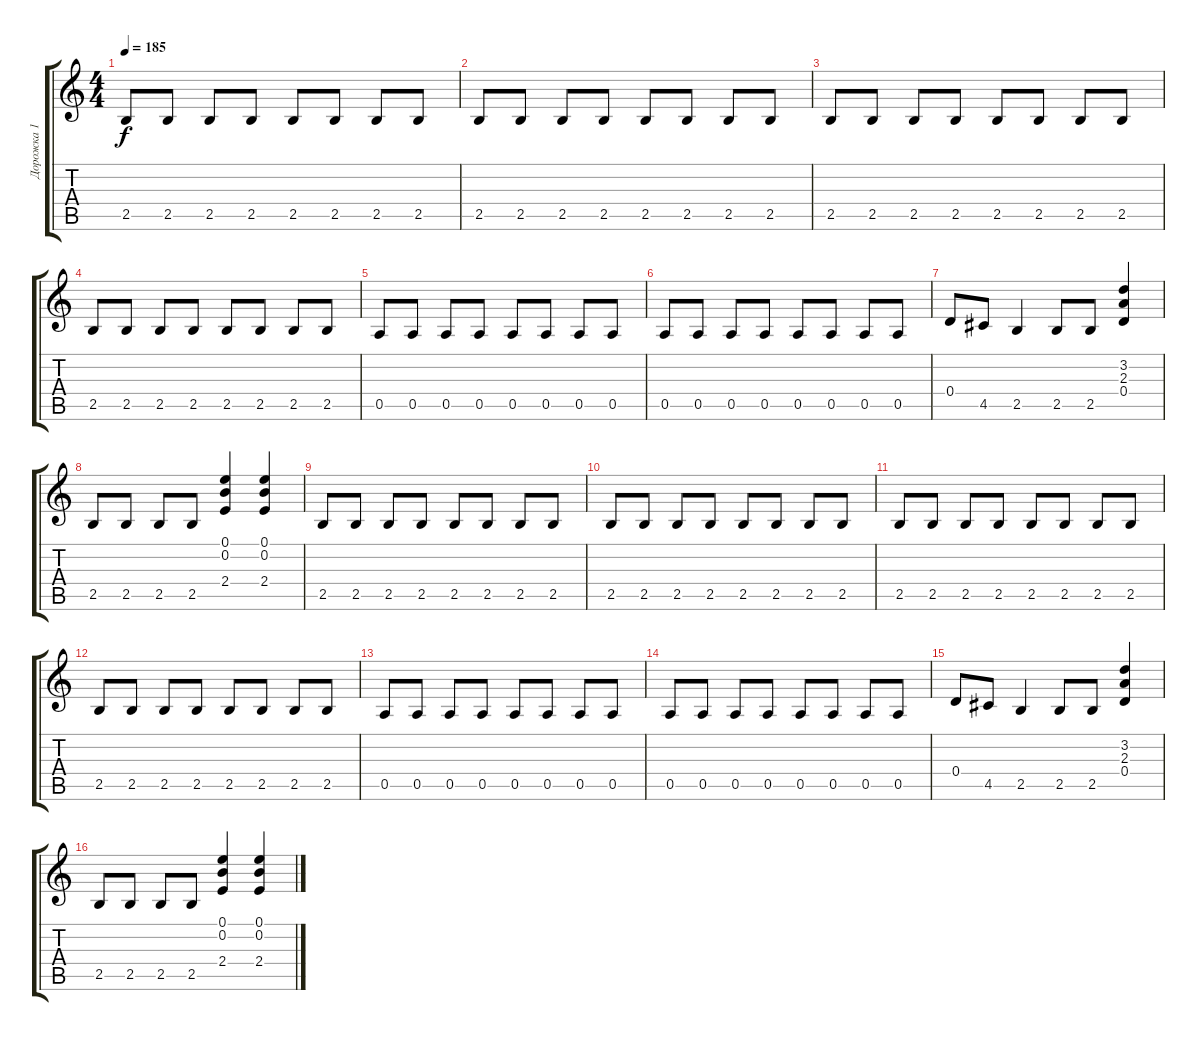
\track ("Дорожка 1" "Дорожка 1") {instrument distortionguitar}
\staff {score tabs}
\tuning (E4 B3 G3 D3 A2 E2) {hide}
\ts (4 4)
\tempo 185
\clef g2
\ks c
2.5.8{dy f} 2.5.8 2.5.8 2.5.8 2.5.8 2.5.8 2.5.8 2.5.8 |
2.5.8 2.5.8 2.5.8 2.5.8 2.5.8 2.5.8 2.5.8 2.5.8 |
2.5.8 2.5.8 2.5.8 2.5.8 2.5.8 2.5.8 2.5.8 2.5.8 |
2.5.8 2.5.8 2.5.8 2.5.8 2.5.8 2.5.8 2.5.8 2.5.8 |
0.5.8 0.5.8 0.5.8 0.5.8 0.5.8 0.5.8 0.5.8 0.5.8 |
0.5.8 0.5.8 0.5.8 0.5.8 0.5.8 0.5.8 0.5.8 0.5.8 |
0.4.8 4.5.8 2.5.4 2.5.8 2.5.8 (3.2 2.3 0.4).4 |
2.5.8 2.5.8 2.5.8 2.5.8 (0.1 0.2 2.4).4 (0.1 0.2 2.4).4 |
2.5.8 2.5.8 2.5.8 2.5.8 2.5.8 2.5.8 2.5.8 2.5.8 |
2.5.8 2.5.8 2.5.8 2.5.8 2.5.8 2.5.8 2.5.8 2.5.8 |
2.5.8 2.5.8 2.5.8 2.5.8 2.5.8 2.5.8 2.5.8 2.5.8 |
2.5.8 2.5.8 2.5.8 2.5.8 2.5.8 2.5.8 2.5.8 2.5.8 |
0.5.8 0.5.8 0.5.8 0.5.8 0.5.8 0.5.8 0.5.8 0.5.8 |
0.5.8 0.5.8 0.5.8 0.5.8 0.5.8 0.5.8 0.5.8 0.5.8 |
0.4.8 4.5.8 2.5.4 2.5.8 2.5.8 (3.2 2.3 0.4).4 |
2.5.8 2.5.8 2.5.8 2.5.8 (0.1 0.2 2.4).4 (0.1 0.2 2.4).4
